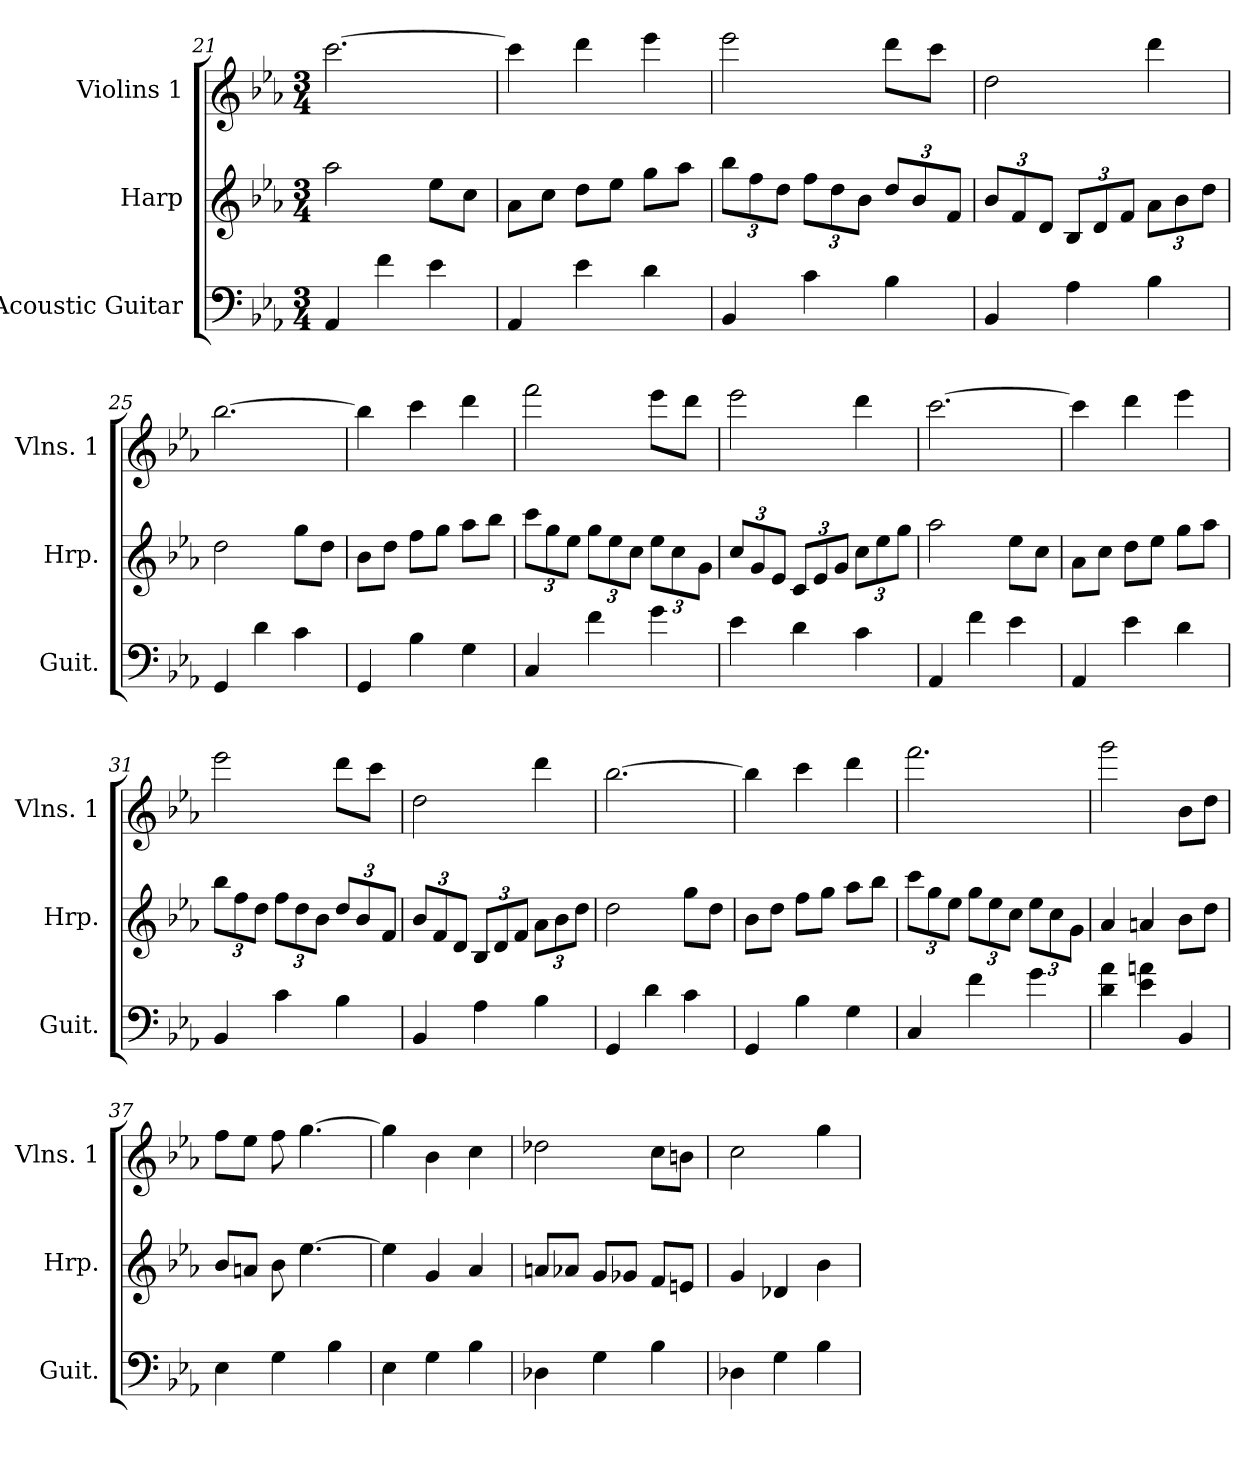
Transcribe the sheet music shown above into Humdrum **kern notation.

**kern	**kern	**kern
*part3	*part2	*part1
*staff3	*staff2	*staff1
*I"Acoustic Guitar	*I"Harp	*I"Violins 1
*I'Guit.	*I'Hrp.	*I'Vlns. 1
*clefF4	*clefG2	*clefG2
*k[b-e-a-]	*k[b-e-a-]	*k[b-e-a-]
*M3/4	*M3/4	*M3/4
=21	=21	=21
4AA-/	2aa-\	[2.ccc\
4f\	.	.
4e-\	8ee-\L	.
.	8cc\J	.
=22	=22	=22
4AA-/	8a-\L	4ccc\]
.	8cc\J	.
4e-\	8dd\L	4ddd\
.	8ee-\J	.
4d\	8gg\L	4eee-\
.	8aa-\J	.
=23	=23	=23
*	*Xbrackettup	*
4BB-/	12bb-\L	2eee-\
.	12ff\	.
.	12dd\J	.
4c\	12ff\L	.
.	12dd\	.
.	12b-\J	.
4B-\	12dd/L	8ddd\L
.	12b-/	.
.	.	8ccc\J
.	12f/J	.
!!LO:LB:g=z
=24	=24	=24
4BB-/	12b-/L	2dd\
.	12f/	.
.	12d/J	.
4A-\	12B-/L	.
.	12d/	.
.	12f/J	.
4B-\	12a-\L	4ddd\
.	12b-\	.
.	12dd\J	.
=25	=25	=25
4GG/	2dd\	[2.bb-\
4d\	.	.
4c\	8gg\L	.
.	8dd\J	.
=26	=26	=26
4GG/	8b-\L	4bb-\]
.	8dd\J	.
4B-\	8ff\L	4ccc\
.	8gg\J	.
4G\	8aa-\L	4ddd\
.	8bb-\J	.
=27	=27	=27
4C/	12ccc\L	2fff\
.	12gg\	.
.	12ee-\J	.
4f\	12gg\L	.
.	12ee-\	.
.	12cc\J	.
4g\	12ee-\L	8eee-\L
.	12cc\	.
.	.	8ddd\J
.	12g\J	.
=28	=28	=28
4e-\	12cc/L	2eee-\
.	12g/	.
.	12e-/J	.
4d\	12c/L	.
.	12e-/	.
.	12g/J	.
4c\	12cc\L	4ddd\
.	12ee-\	.
.	12gg\J	.
!!LO:LB:g=z
=29	=29	=29
4AA-/	2aa-\	[2.ccc\
4f\	.	.
4e-\	8ee-\L	.
.	8cc\J	.
=30	=30	=30
4AA-/	8a-\L	4ccc\]
.	8cc\J	.
4e-\	8dd\L	4ddd\
.	8ee-\J	.
4d\	8gg\L	4eee-\
.	8aa-\J	.
=31	=31	=31
4BB-/	12bb-\L	2eee-\
.	12ff\	.
.	12dd\J	.
4c\	12ff\L	.
.	12dd\	.
.	12b-\J	.
4B-\	12dd/L	8ddd\L
.	12b-/	.
.	.	8ccc\J
.	12f/J	.
=32	=32	=32
4BB-/	12b-/L	2dd\
.	12f/	.
.	12d/J	.
4A-\	12B-/L	.
.	12d/	.
.	12f/J	.
4B-\	12a-\L	4ddd\
.	12b-\	.
.	12dd\J	.
=33	=33	=33
4GG/	2dd\	[2.bb-\
4d\	.	.
4c\	8gg\L	.
.	8dd\J	.
!!LO:LB:g=z
=34	=34	=34
4GG/	8b-\L	4bb-\]
.	8dd\J	.
4B-\	8ff\L	4ccc\
.	8gg\J	.
4G\	8aa-\L	4ddd\
.	8bb-\J	.
=35	=35	=35
4C/	12ccc\L	2.fff\
.	12gg\	.
.	12ee-\J	.
4f\	12gg\L	.
.	12ee-\	.
.	12cc\J	.
4g\	12ee-\L	.
.	12cc\	.
.	12g\J	.
=36	=36	=36
4d\ 4a-\	4a-/	2ggg\
4e-\ 4an\	4an/	.
4BB-/	8b-\L	8b-\L
.	8dd\J	8dd\J
=37	=37	=37
4E-\	8b-/L	8ff\L
.	8an/J	8ee-\J
4G\	8b-\	8ff\
.	[4.ee-\	[4.gg\
4B-\	.	.
=38	=38	=38
4E-\	4ee-\]	4gg\]
4G\	4g/	4b-\
4B-\	4a-/	4cc\
=39	=39	=39
4D-X\	8an/L	2dd-X\
.	8a-X/J	.
4G\	8g/L	.
.	8g-X/J	.
4B-\	8f/L	8cc\L
.	8en/J	8bn\J
!!LO:PB:g=z
=40	=40	=40
4D-X\	4g/	2cc\
4G\	4d-X/	.
4B-\	4b-\	4gg\
=	=	=
*-	*-	*-
